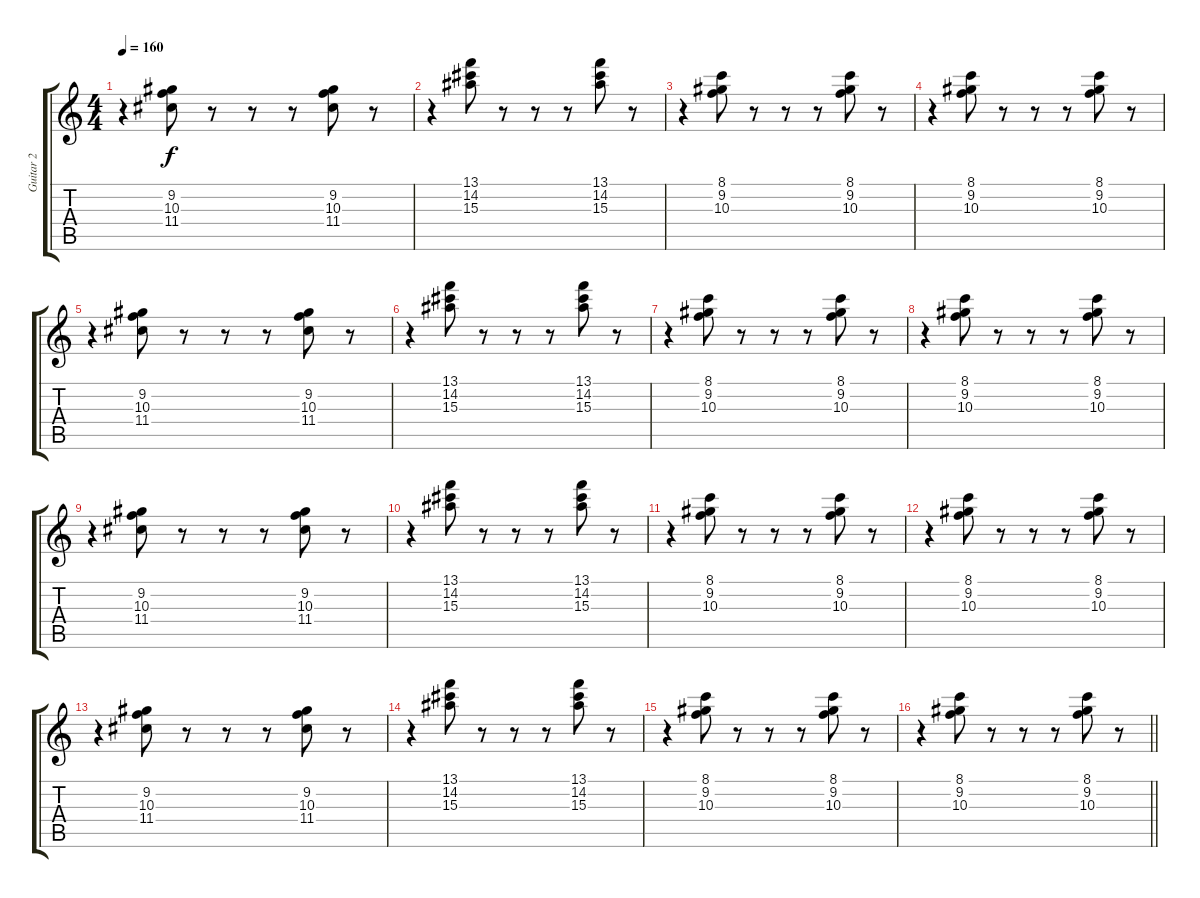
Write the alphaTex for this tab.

\track ("Guitar 2" "Guitar 2") {instrument distortionguitar}
\staff {score tabs}
\tuning (E4 B3 G3 D3 A2 E2) {hide}
\ts (4 4)
\tempo 160
\clef g2
\ks c
r.4{dy f} (9.2 10.3 11.4).8 r.8 r.8 r.8 (9.2 10.3 11.4).8 r.8 |
r.4 (13.1 14.2 15.3).8 r.8 r.8 r.8 (13.1 14.2 15.3).8 r.8 |
r.4 (8.1 9.2 10.3).8 r.8 r.8 r.8 (8.1 9.2 10.3).8 r.8 |
r.4 (8.1 9.2 10.3).8 r.8 r.8 r.8 (8.1 9.2 10.3).8 r.8 |
r.4 (9.2 10.3 11.4).8 r.8 r.8 r.8 (9.2 10.3 11.4).8 r.8 |
r.4 (13.1 14.2 15.3).8 r.8 r.8 r.8 (13.1 14.2 15.3).8 r.8 |
r.4 (8.1 9.2 10.3).8 r.8 r.8 r.8 (8.1 9.2 10.3).8 r.8 |
r.4 (8.1 9.2 10.3).8 r.8 r.8 r.8 (8.1 9.2 10.3).8 r.8 |
r.4 (9.2 10.3 11.4).8 r.8 r.8 r.8 (9.2 10.3 11.4).8 r.8 |
r.4 (13.1 14.2 15.3).8 r.8 r.8 r.8 (13.1 14.2 15.3).8 r.8 |
r.4 (8.1 9.2 10.3).8 r.8 r.8 r.8 (8.1 9.2 10.3).8 r.8 |
r.4 (8.1 9.2 10.3).8 r.8 r.8 r.8 (8.1 9.2 10.3).8 r.8 |
r.4 (9.2 10.3 11.4).8 r.8 r.8 r.8 (9.2 10.3 11.4).8 r.8 |
r.4 (13.1 14.2 15.3).8 r.8 r.8 r.8 (13.1 14.2 15.3).8 r.8 |
r.4 (8.1 9.2 10.3).8 r.8 r.8 r.8 (8.1 9.2 10.3).8 r.8 |
\barLineRight lightlight
r.4 (8.1 9.2 10.3).8 r.8 r.8 r.8 (8.1 9.2 10.3).8 r.8
